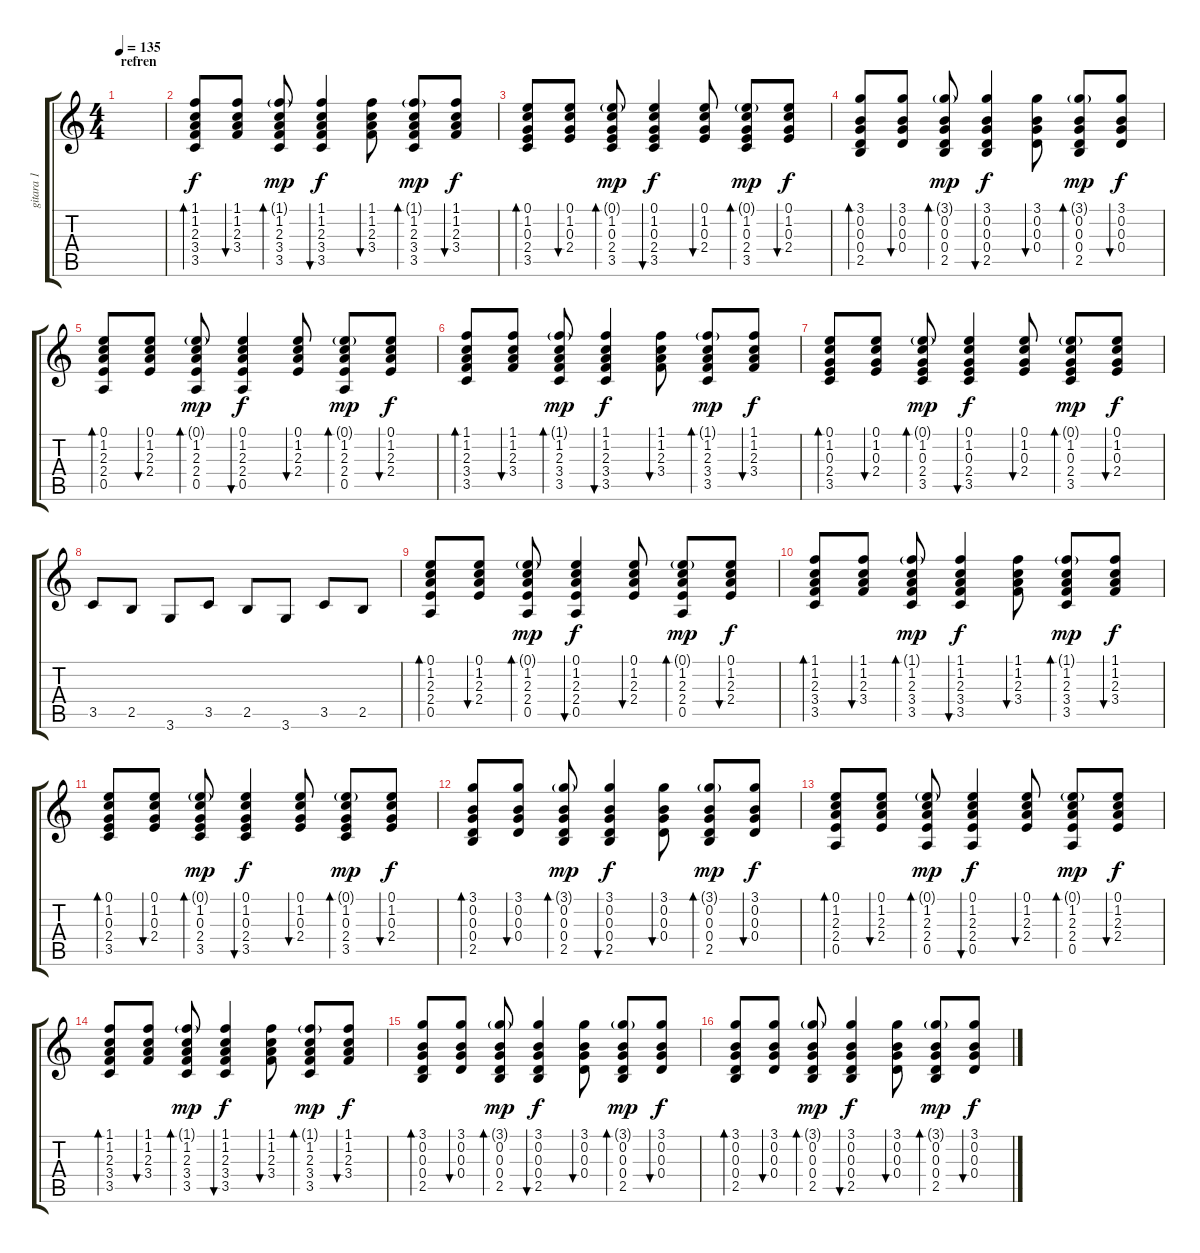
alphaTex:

\track ("gitara 1" "gitara 1") {instrument acousticguitarsteel}
\staff {score tabs}
\tuning (E4 B3 G3 D3 A2 E2) {hide}
\ts (4 4)
\section ("" "refren")
\tempo 135
\clef g2
\ks c
|
(1.1 1.2 2.3 3.4 3.5).8{bd 60} (1.1 1.2 2.3 3.4).8{bu 60} (1.1{g} 1.2 2.3 3.4 3.5).8{bd 60 dy mp} (1.1 1.2 2.3 3.4 3.5).4{bu 60 dy f} (1.1 1.2 2.3 3.4).8{bu 60} (1.1{g} 1.2 2.3 3.4 3.5).8{bd 60 dy mp} (1.1 1.2 2.3 3.4).8{bu 60 dy f} |
(0.1 1.2 0.3 2.4 3.5).8{bd 60} (0.1 1.2 0.3 2.4).8{bu 60} (0.1{g} 1.2 0.3 2.4 3.5).8{bd 60 dy mp} (0.1 1.2 0.3 2.4 3.5).4{bu 60 dy f} (0.1 1.2 0.3 2.4).8{bu 60} (0.1{g} 1.2 0.3 2.4 3.5).8{bd 60 dy mp} (0.1 1.2 0.3 2.4).8{bu 60 dy f} |
(3.1 0.2 0.3 0.4 2.5).8{bd 60} (3.1 0.2 0.3 0.4).8{bu 60} (3.1{g} 0.2 0.3 0.4 2.5).8{bd 60 dy mp} (3.1 0.2 0.3 0.4 2.5).4{bu 60 dy f} (3.1 0.2 0.3 0.4).8{bu 60} (3.1{g} 0.2 0.3 0.4 2.5).8{bd 60 dy mp} (3.1 0.2 0.3 0.4).8{bu 60 dy f} |
(0.1 1.2 2.3 2.4 0.5).8{bd 60 volume 11 instrument acousticguitarsteel} (0.1 1.2 2.3 2.4).8{bu 60} (0.1{g} 1.2 2.3 2.4 0.5).8{bd 60 dy mp} (0.1 1.2 2.3 2.4 0.5).4{bu 60 dy f} (0.1 1.2 2.3 2.4).8{bu 60} (0.1{g} 1.2 2.3 2.4 0.5).8{bd 60 dy mp} (0.1 1.2 2.3 2.4).8{bu 60 dy f} |
(1.1 1.2 2.3 3.4 3.5).8{bd 60} (1.1 1.2 2.3 3.4).8{bu 60} (1.1{g} 1.2 2.3 3.4 3.5).8{bd 60 dy mp} (1.1 1.2 2.3 3.4 3.5).4{bu 60 dy f} (1.1 1.2 2.3 3.4).8{bu 60} (1.1{g} 1.2 2.3 3.4 3.5).8{bd 60 dy mp} (1.1 1.2 2.3 3.4).8{bu 60 dy f} |
(0.1 1.2 0.3 2.4 3.5).8{bd 60} (0.1 1.2 0.3 2.4).8{bu 60} (0.1{g} 1.2 0.3 2.4 3.5).8{bd 60 dy mp} (0.1 1.2 0.3 2.4 3.5).4{bu 60 dy f} (0.1 1.2 0.3 2.4).8{bu 60} (0.1{g} 1.2 0.3 2.4 3.5).8{bd 60 dy mp} (0.1 1.2 0.3 2.4).8{bu 60 dy f} |
3.5.8 2.5.8 3.6.8 3.5.8 2.5.8 3.6.8 3.5.8 2.5.8 |
(0.1 1.2 2.3 2.4 0.5).8{bd 60 volume 11 instrument acousticguitarsteel} (0.1 1.2 2.3 2.4).8{bu 60} (0.1{g} 1.2 2.3 2.4 0.5).8{bd 60 dy mp} (0.1 1.2 2.3 2.4 0.5).4{bu 60 dy f} (0.1 1.2 2.3 2.4).8{bu 60} (0.1{g} 1.2 2.3 2.4 0.5).8{bd 60 dy mp} (0.1 1.2 2.3 2.4).8{bu 60 dy f} |
(1.1 1.2 2.3 3.4 3.5).8{bd 60} (1.1 1.2 2.3 3.4).8{bu 60} (1.1{g} 1.2 2.3 3.4 3.5).8{bd 60 dy mp} (1.1 1.2 2.3 3.4 3.5).4{bu 60 dy f} (1.1 1.2 2.3 3.4).8{bu 60} (1.1{g} 1.2 2.3 3.4 3.5).8{bd 60 dy mp} (1.1 1.2 2.3 3.4).8{bu 60 dy f} |
(0.1 1.2 0.3 2.4 3.5).8{bd 60} (0.1 1.2 0.3 2.4).8{bu 60} (0.1{g} 1.2 0.3 2.4 3.5).8{bd 60 dy mp} (0.1 1.2 0.3 2.4 3.5).4{bu 60 dy f} (0.1 1.2 0.3 2.4).8{bu 60} (0.1{g} 1.2 0.3 2.4 3.5).8{bd 60 dy mp} (0.1 1.2 0.3 2.4).8{bu 60 dy f} |
(3.1 0.2 0.3 0.4 2.5).8{bd 60} (3.1 0.2 0.3 0.4).8{bu 60} (3.1{g} 0.2 0.3 0.4 2.5).8{bd 60 dy mp} (3.1 0.2 0.3 0.4 2.5).4{bu 60 dy f} (3.1 0.2 0.3 0.4).8{bu 60} (3.1{g} 0.2 0.3 0.4 2.5).8{bd 60 dy mp} (3.1 0.2 0.3 0.4).8{bu 60 dy f} |
(0.1 1.2 2.3 2.4 0.5).8{bd 60 volume 11 instrument acousticguitarsteel} (0.1 1.2 2.3 2.4).8{bu 60} (0.1{g} 1.2 2.3 2.4 0.5).8{bd 60 dy mp} (0.1 1.2 2.3 2.4 0.5).4{bu 60 dy f} (0.1 1.2 2.3 2.4).8{bu 60} (0.1{g} 1.2 2.3 2.4 0.5).8{bd 60 dy mp} (0.1 1.2 2.3 2.4).8{bu 60 dy f} |
(1.1 1.2 2.3 3.4 3.5).8{bd 60} (1.1 1.2 2.3 3.4).8{bu 60} (1.1{g} 1.2 2.3 3.4 3.5).8{bd 60 dy mp} (1.1 1.2 2.3 3.4 3.5).4{bu 60 dy f} (1.1 1.2 2.3 3.4).8{bu 60} (1.1{g} 1.2 2.3 3.4 3.5).8{bd 60 dy mp} (1.1 1.2 2.3 3.4).8{bu 60 dy f} |
(3.1 0.2 0.3 0.4 2.5).8{bd 60} (3.1 0.2 0.3 0.4).8{bu 60} (3.1{g} 0.2 0.3 0.4 2.5).8{bd 60 dy mp} (3.1 0.2 0.3 0.4 2.5).4{bu 60 dy f} (3.1 0.2 0.3 0.4).8{bu 60} (3.1{g} 0.2 0.3 0.4 2.5).8{bd 60 dy mp} (3.1 0.2 0.3 0.4).8{bu 60 dy f} |
(3.1 0.2 0.3 0.4 2.5).8{bd 60} (3.1 0.2 0.3 0.4).8{bu 60} (3.1{g} 0.2 0.3 0.4 2.5).8{bd 60 dy mp} (3.1 0.2 0.3 0.4 2.5).4{bu 60 dy f} (3.1 0.2 0.3 0.4).8{bu 60} (3.1{g} 0.2 0.3 0.4 2.5).8{bd 60 dy mp} (3.1 0.2 0.3 0.4).8{bu 60 dy f}
